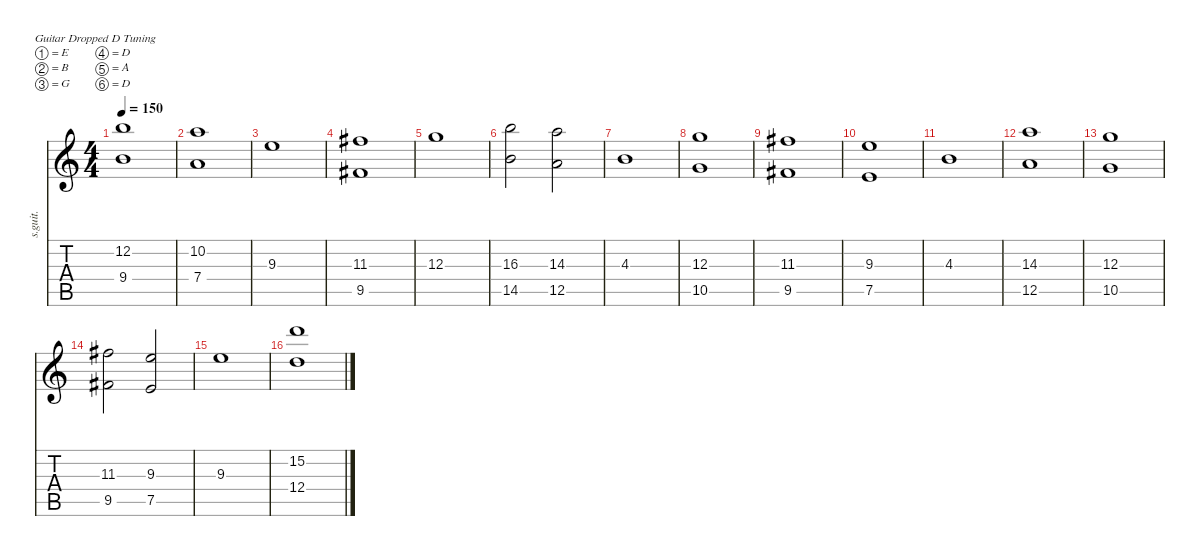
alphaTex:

\defaultSystemsLayout 4
\hideDynamics
\bracketExtendMode nobrackets
\track ("Strings 1" "s.guit.") {instrument stringensemble1}
\staff {score tabs}
\tuning (E4 B3 G3 D3 A2 D2)
\displaytranspose 12
\ts (4 4)
\tempo 150
\clef g2
\ks c
(12.2 9.4).1{lyrics (0 "") lyrics (1 "") lyrics (2 "") lyrics (3 "") lyrics (4 "") dy f} |
(10.2 7.4).1{lyrics (0 "") lyrics (1 "") lyrics (2 "") lyrics (3 "") lyrics (4 "")} |
9.3.1{lyrics (0 "") lyrics (1 "") lyrics (2 "") lyrics (3 "") lyrics (4 "")} |
(11.3{acc #} 9.5{acc #}).1{lyrics (0 "") lyrics (1 "") lyrics (2 "") lyrics (3 "") lyrics (4 "")} |
12.3.1{lyrics (0 "") lyrics (1 "") lyrics (2 "") lyrics (3 "") lyrics (4 "")} |
(16.3 14.5).2{lyrics (0 "") lyrics (1 "") lyrics (2 "") lyrics (3 "") lyrics (4 "")} (14.3 12.5).2{lyrics (0 "") lyrics (1 "") lyrics (2 "") lyrics (3 "") lyrics (4 "")} |
4.3.1{lyrics (0 "") lyrics (1 "") lyrics (2 "") lyrics (3 "") lyrics (4 "")} |
(12.3 10.5).1{lyrics (0 "") lyrics (1 "") lyrics (2 "") lyrics (3 "") lyrics (4 "")} |
(11.3{acc #} 9.5{acc #}).1{lyrics (0 "") lyrics (1 "") lyrics (2 "") lyrics (3 "") lyrics (4 "")} |
(9.3 7.5).1{lyrics (0 "") lyrics (1 "") lyrics (2 "") lyrics (3 "") lyrics (4 "")} |
4.3.1{lyrics (0 "") lyrics (1 "") lyrics (2 "") lyrics (3 "") lyrics (4 "")} |
(14.3 12.5).1{lyrics (0 "") lyrics (1 "") lyrics (2 "") lyrics (3 "") lyrics (4 "")} |
(12.3 10.5).1{lyrics (0 "") lyrics (1 "") lyrics (2 "") lyrics (3 "") lyrics (4 "")} |
(11.3{acc #} 9.5{acc #}).2{lyrics (0 "") lyrics (1 "") lyrics (2 "") lyrics (3 "") lyrics (4 "")} (9.3 7.5).2{lyrics (0 "") lyrics (1 "") lyrics (2 "") lyrics (3 "") lyrics (4 "")} |
9.3.1{lyrics (0 "") lyrics (1 "") lyrics (2 "") lyrics (3 "") lyrics (4 "")} |
(15.2 12.4).1{lyrics (0 "") lyrics (1 "") lyrics (2 "") lyrics (3 "") lyrics (4 "")}
